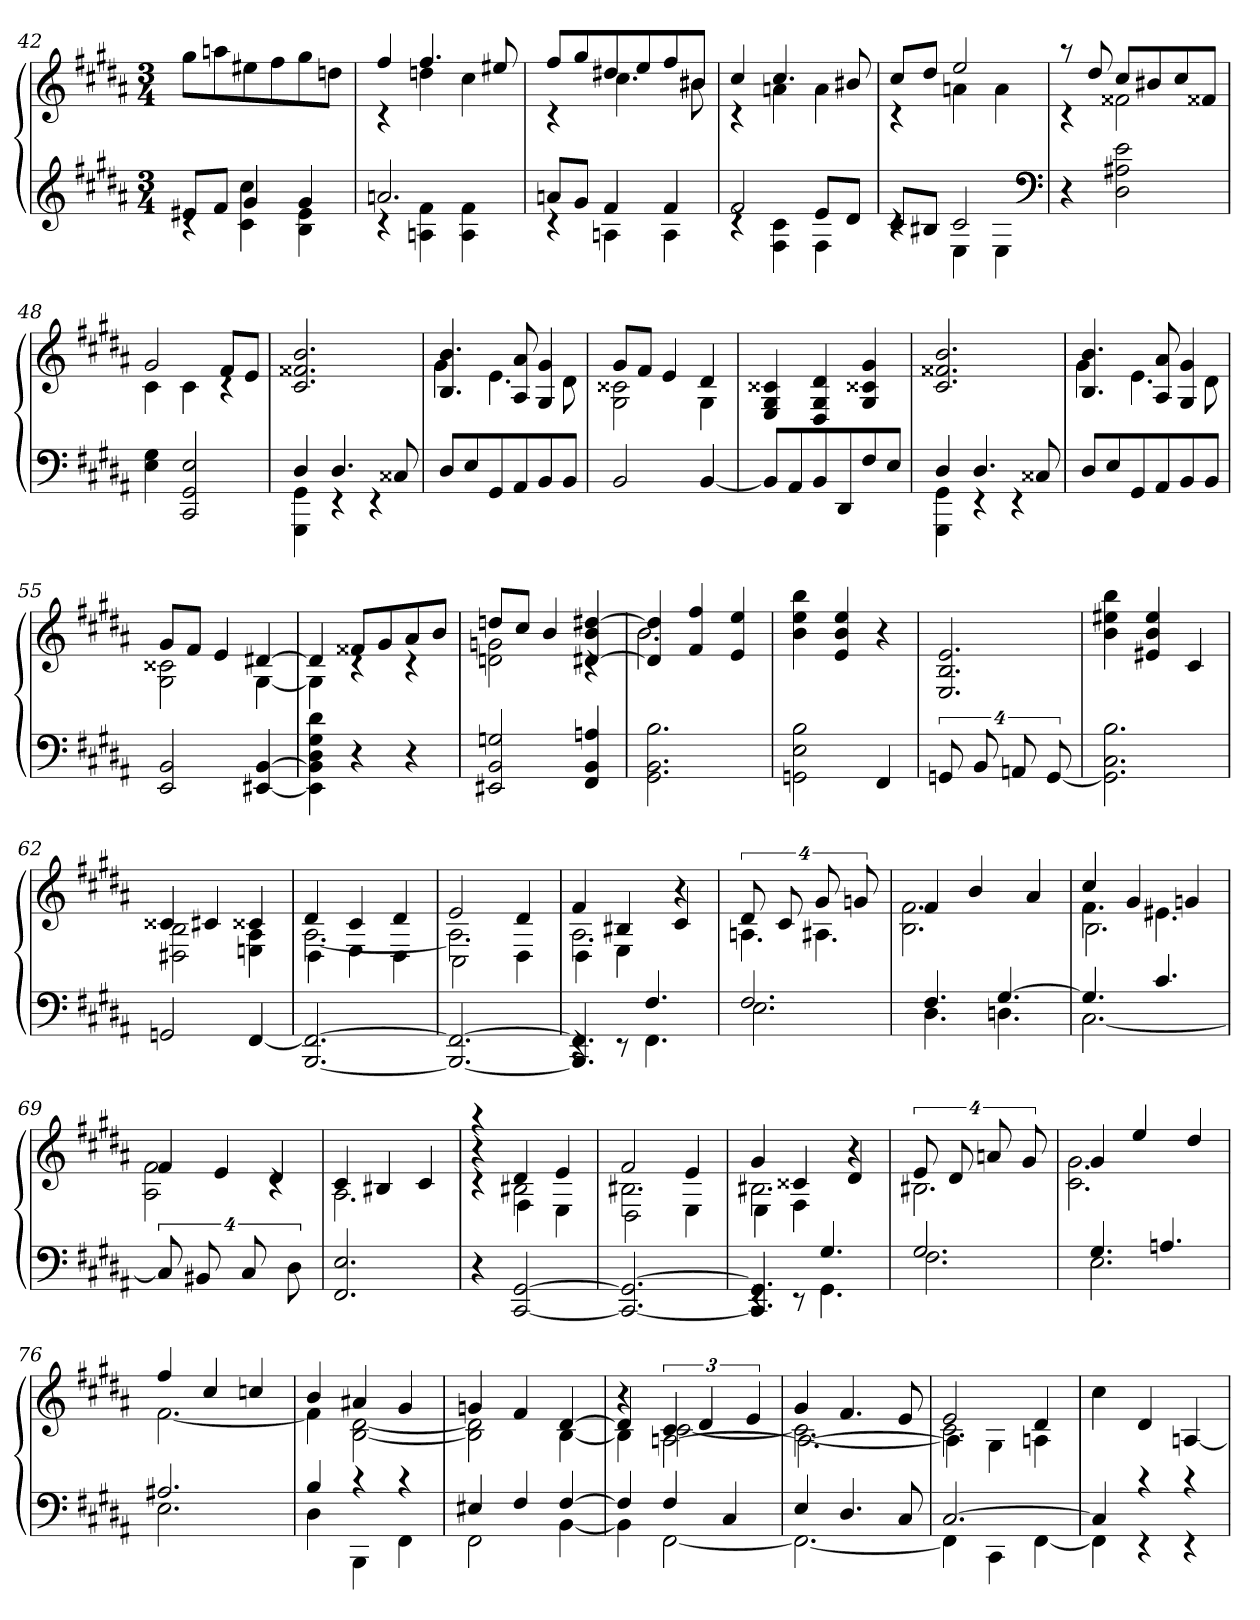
**kern	**kern
*part1	*part1
*staff2	*staff1
*clefG2	*clefG2
*k[f#c#g#d#a#]	*k[f#c#g#d#a#]
*g#:	*g#:
*M3/4	*M3/4
=42	=42
*^	*
8e#XL	4rc	8gg#L
8f#J	.	8aan
4g#	4c# 4cc#	8ee#X
.	.	8ff#
4g#	4B 4e#	8gg#
.	.	8ddnJ
=43	=43	=43
*	*	*^
2.an	4rc	4ff#	4rc
.	4An 4f#	4.ff#	4ddn
.	4A 4f#	.	4cc#
.	.	8ee#X	.
=44	=44	=44	=44
8anL	4rc	8ff#L	4rc
8g#J	.	8gg#	.
4f#	4An	8dd#X	4.cc#
.	.	8ee	.
4f#	4A	8ff#	.
.	.	8b#XJ	8b#X
=45	=45	=45	=45
2f#	4rc	4cc#	4rc
.	4F# 4c#	4.cc#	4an
8eL	4F#	.	4a
8d#J	.	8b#X	.
=46	=46	=46	=46
8c#L	4rc	8cc#L	4rc
8B#XJ	.	8dd#J	.
2c#	4E	2ee	4an
.	4E	.	4a
*v	*v	*	*
*clefF4	*	*
=47	=47	=47
4r	8raa	4rc
.	8dd#	.
2D# 2A#X 2e	8cc#L	2f##X
.	8b#X	.
.	8cc#	.
.	8f##XJ	.
=48	=48	=48
4E 4G#	2g#	4c#
2CC# 2GG# 2E	.	4c#
.	8f#L	4rc
.	8eJ	.
*	*v	*v
=49	=49
*^	*
4D#	4GGG# 4GG#	2.c# 2.f##X 2.b
4.D#	4rEE	.
.	4rEE	.
8C##X	.	.
*v	*v	*
=50	=50
*	*^
8D#L	4.B 4.b	4g#
8E	.	.
8GG#	.	4.e
8AA#	8A# 8a#	.
8BB	4G# 4g#	.
8BBJ	.	8d#
=51	=51	=51
2BB	8g#L	2G# 2c##X
.	8f#J	.
.	4e	.
[4BB	4d#	4G#
*	*v	*v
=52	=52
8BBL]	4E 4G# 4c##X
8AA#	.
8BB	4D# 4G# 4d#
8DD#	.
8F#	4G# 4c##X 4g#
8EJ	.
=53	=53
*^	*
4D#	4GGG# 4GG#	2.c# 2.f##X 2.b
4.D#	4rEE	.
.	4rEE	.
8C##X	.	.
*v	*v	*
=54	=54
*	*^
8D#L	4.B 4.b	4g#
8E	.	.
8GG#	.	4.e
8AA#	8A# 8a#	.
8BB	4G# 4g#	.
8BBJ	.	8d#
=55	=55	=55
2EE 2BB	8g#L	2G# 2c##X
.	8f#J	.
.	4e	.
[4EE#X [4BB	[4d#X	[4G#
=56	=56	=56
4EE#] 4BB] 4D# 4G# 4d#	4d#]	4G#]
4r	8f##XL	4rc
.	8g#	.
4r	8a#	4rc
.	8bJ	.
=57	=57	=57
2EE#X 2BB 2Gn	8ddnL	2dn 2gn
.	8cc#J	.
.	4b	.
4FF# 4BB 4An	[4d#X 4b [4dd#X	4rc
=58	=58	=58
2.GG# 2.BB 2.B	4d#] 4dd#]	2.b
.	4f# 4ff#	.
.	4e 4ee	.
*	*v	*v
=59	=59
2GGn 2E 2B	4b 4ee 4bb
.	4e 4b 4ee
4FF#	4r
=60	=60
16%3GGn	2.E 2.B 2.e
16%3BB	.
16%3AAn	.
[16%3GG	.
=61	=61
2.GGn] 2.C# 2.B	4b 4ee#X 4bb
.	4e#X 4b 4ee#
.	4c#
=62	=62
*	*^
2GGn	4c##X	2D#X 2B
.	4c#X	.
[4FF#	4c##X	4En 4A#
=63	=63	=63
*	*	*^
[2.BBB 2.FF#_	4d#	[2.A#	4D#\
.	4c#	.	4E\
.	4d#	.	4D#\
=64	=64	=64	=64
2.BBB_ 2.FF#_	2e	2.A#]	2C#\
.	4d#	.	4D#\
=65	=65	=65	=65
*^	*	*	*
4.BBB] 4.FF#]	4rEE	4f#	2.A#	4D#\
.	8rEE	4B#X	.	4E\
4.F#	4.FF#	.	.	.
.	.	4c#	.	4r
*	*	*	*v	*v
=66	=66	=66	=66
2.F#	2.E	16%3d#	4.An
.	.	16%3c#	.
.	.	16%3g#	4.A#X
.	.	16%3gn	.
=67	=67	=67	=67
4.F#	4.D#	4f#	2.B 2.f#
.	.	4b	.
[4.G#	4.Dn	.	.
.	.	4a#	.
=68	=68	=68	=68
*	*	*	*^
4.G#]	[2.C#	4cc#	4.f#	2.B\
.	.	4g#	.	.
4.c#	.	.	4.e#X	.
.	.	4gn	.	.
*v	*v	*	*	*
*	*	*v	*v
=69	=69	=69
16%3C#]	4f#	2A# 2f#
16%3BB#X	.	.
.	4e	.
16%3C#	.	.
.	4d#	4rc
16%3D#	.	.
=70	=70	=70
2.FF# 2.E	4c#	2.A#
.	4B#X	.
.	4c#	.
=71	=71	=71
*	*	*^
4r	4raa	4rc	4r
[2CC# [2GG#	4d#	2B#X	4F#\
.	4e	.	4E\
=72	=72	=72	=72
2.CC#_ 2.GG#_	2f#	2.B#X	2D#\
.	4e	.	4E\
=73	=73	=73	=73
*^	*	*	*
4.CC#] 4.GG#]	4rEE	4g#	2.B#X	4E\
.	8rEE	4c##X	.	4F#\
4.G#	4.GG#	.	.	.
.	.	4d#	.	4r
*	*	*	*v	*v
=74	=74	=74	=74
2.G#	2.F#	16%3e	2.B#X
.	.	16%3d#	.
.	.	16%3an	.
.	.	16%3g#	.
=75	=75	=75	=75
4.G#	2.E	4g#	2.c# 2.g#
.	.	4ee	.
4.An	.	.	.
.	.	4dd#	.
=76	=76	=76	=76
2.A#X	2.E	4ff#	[2.f#
.	.	4cc#	.
.	.	4ccn	.
=77	=77	=77	=77
4B	4D#	4b	4f#]
4rc	4BBB	4a#X	[2B [2d#
4rc	4FF#	4g#	.
=78	=78	=78	=78
4E#X	2FF#	4gn	2B] 2d#]
4F#	.	4f#	.
[4F#	[4BB	[4d#	[4B
=79	=79	=79	=79
*	*	*	*^
4F#]	4BB]	4d#]	4B]	4r
4F#	[2FF#	6c#	[2c#	[2An\
.	.	6d#	.	.
4C#	.	.	.	.
.	.	6e	.	.
=80	=80	=80	=80	=80
4E	2.FF#_	4g#	2.c#_	2.A\_
4.D#	.	4.f#	.	.
8C#	.	8e	.	.
=81	=81	=81	=81	=81
[2.C#	4FF#]	2e	2.c#]	4A\]
.	4CC#	.	.	4G#\
.	[4FF#	4d#	.	4An\
*	*	*v	*v	*v
=82	=82	=82
4C#]	4FF#]	4cc#
4rc	4rEE	4d#
4rc	4rEE	[4An
*v	*v	*
=	=
*-	*-
